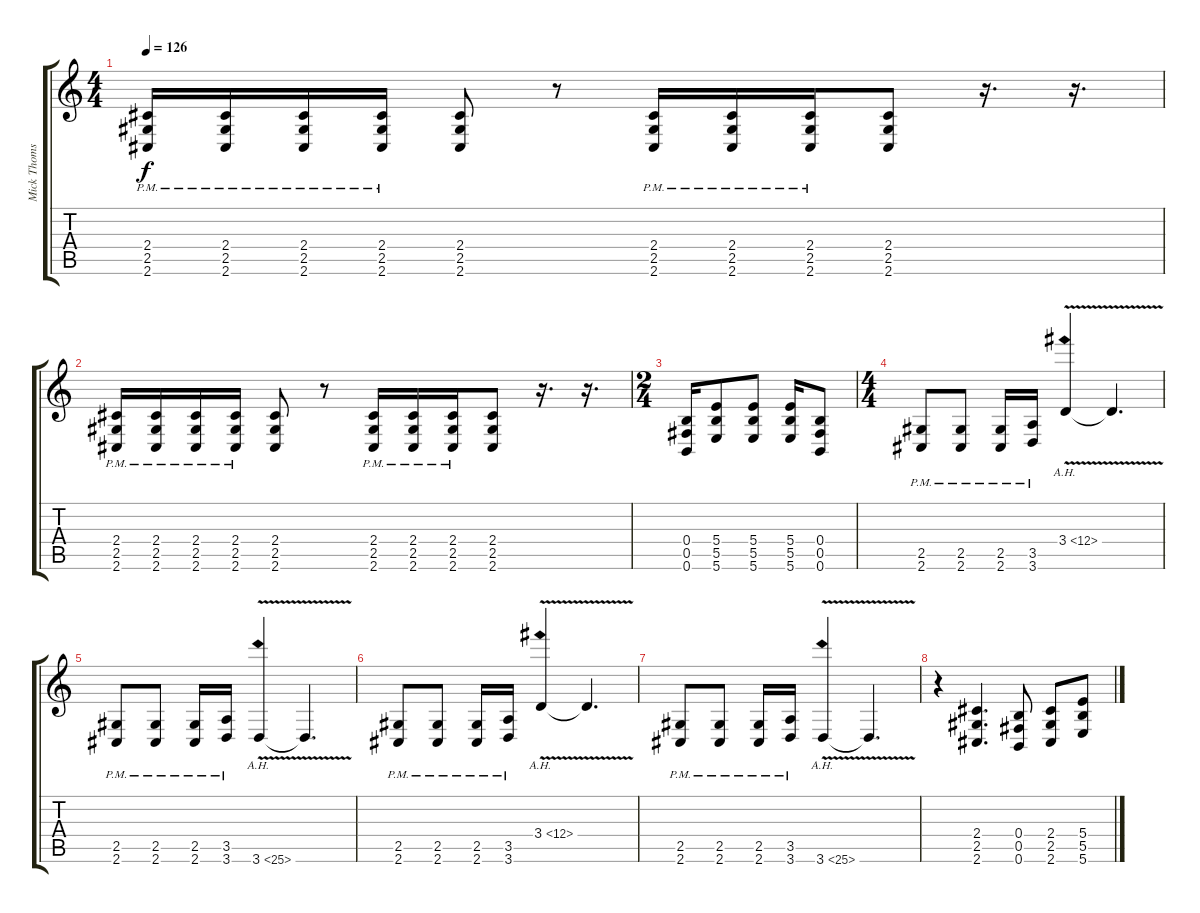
\track ("Mick Thomson" "Mick Thoms") {instrument distortionguitar}
\staff {score tabs}
\tuning (Db4 Ab3 E3 B2 Gb2 B1) {hide}
\ts (4 4)
\tempo 126
\clef g2
\ks c
(2.4{pm} 2.5{pm} 2.6{pm}).16{dy f} (2.4{pm} 2.5{pm} 2.6{pm}).16 (2.4{pm} 2.5{pm} 2.6{pm}).16 (2.4{pm} 2.5{pm} 2.6{pm}).16 (2.4 2.5 2.6).8 r.8 (2.4{pm} 2.5{pm} 2.6{pm}).16 (2.4{pm} 2.5{pm} 2.6{pm}).16 (2.4{pm} 2.5{pm} 2.6{pm}).16 (2.4 2.5 2.6).8 r.16{d} r.16{d} |
(2.4{pm} 2.5{pm} 2.6{pm}).16 (2.4{pm} 2.5{pm} 2.6{pm}).16 (2.4{pm} 2.5{pm} 2.6{pm}).16 (2.4{pm} 2.5{pm} 2.6{pm}).16 (2.4 2.5 2.6).8 r.8 (2.4{pm} 2.5{pm} 2.6{pm}).16 (2.4{pm} 2.5{pm} 2.6{pm}).16 (2.4{pm} 2.5{pm} 2.6{pm}).16 (2.4 2.5 2.6).8 r.16{d} r.16{d} |
\ts (2 4)
(0.4 0.5 0.6).16 (5.4 5.5 5.6).8 (5.4 5.5 5.6).8 (5.4 5.5 5.6).16 (0.4 0.5 0.6).8 |
\ts (4 4)
(2.5{pm} 2.6{pm}).8 (2.5{pm} 2.6{pm}).8 (2.5{pm} 2.6{pm}).16 (3.5{pm} 3.6{pm}).16 3.4{ah 9 v}.4 3.4{t}.4{d} |
(2.5{pm} 2.6{pm}).8 (2.5{pm} 2.6{pm}).8 (2.5{pm} 2.6{pm}).16 (3.5{pm} 3.6{pm}).16 3.6{ah 22 v}.4 3.6{t}.4{d} |
(2.5{pm} 2.6{pm}).8 (2.5{pm} 2.6{pm}).8 (2.5{pm} 2.6{pm}).16 (3.5{pm} 3.6{pm}).16 3.4{ah 9 v}.4 3.4{t}.4{d} |
(2.5{pm} 2.6{pm}).8 (2.5{pm} 2.6{pm}).8 (2.5{pm} 2.6{pm}).16 (3.5{pm} 3.6{pm}).16 3.6{ah 22 v}.4 3.6{t}.4{d} |
r.4 (2.4 2.5 2.6).4{d} (0.4 0.5 0.6).8 (2.4 2.5 2.6).8 (5.4 5.5 5.6).8
